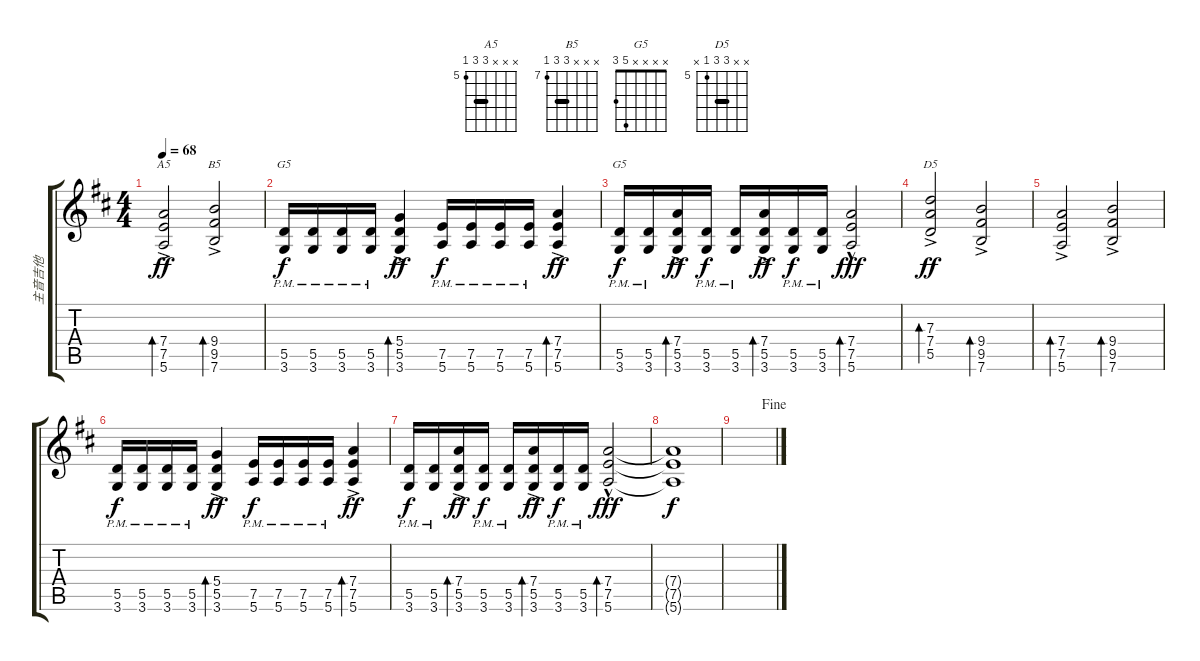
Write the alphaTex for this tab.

\track ("主音吉他" "主音吉他") {instrument distortionguitar}
\staff {score tabs}
\tuning (E4 B3 G3 D3 A2 E2) {hide}
\chord ("A5" x x x 7 7 5) {firstfret 5 barre 7}
\chord ("B5" x x x 9 9 7) {firstfret 7 barre 9}
\chord ("G5" x x x 5 5 3) {barre 5}
\chord ("G5" x x x x 5 3)
\chord ("D5" x x 7 7 5 x) {firstfret 5 barre 7}
\ts (4 4)
\tempo 68
\clef g2
\ks d
(7.4 7.5{ac} 5.6{ac}).2{bd 30 ch "A5" dy ff} (9.4 9.5{ac} 7.6{ac}).2{bd 30 ch "B5"} |
(5.5 3.6{pm}).16{ch "G5" dy f} (5.5{pm} 3.6{pm}).16 (5.5{pm} 3.6{pm}).16 (5.5{pm} 3.6{pm}).16 (5.4 5.5{ac} 3.6{ac}).4{bd 30 dy ff} (7.5{pm} 5.6{pm}).16{dy f} (7.5{pm} 5.6{pm}).16 (7.5{pm} 5.6{pm}).16 (7.5{pm} 5.6{pm}).16 (7.4 7.5{ac} 5.6{ac}).4{bd 30 dy ff} |
(5.5{pm} 3.6{pm}).16{ch "G5" dy f} (5.5{pm} 3.6{pm}).16 (7.4 5.5{ac} 3.6{ac}).16{bd 30 dy ff} (5.5{pm} 3.6{pm}).16{dy f} (5.5{pm} 3.6{pm}).16 (7.4 5.5{ac} 3.6{ac}).16{bd 30 dy ff} (5.5{pm} 3.6{pm}).16{dy f} (5.5{pm} 3.6{pm}).16 (7.4 7.5{hac} 5.6{hac}).2{bd 30 dy fff} |
(7.3 7.4{ac} 5.5{ac}).2{bd 30 ch "D5" dy ff} (9.4 9.5{ac} 7.6{ac}).2{bd 30} |
(7.4 7.5{ac} 5.6{ac}).2{bd 30} (9.4 9.5{ac} 7.6{ac}).2{bd 30} |
(5.5 3.6{pm}).16{dy f} (5.5{pm} 3.6{pm}).16 (5.5{pm} 3.6{pm}).16 (5.5{pm} 3.6{pm}).16 (5.4 5.5{ac} 3.6{ac}).4{bd 30 dy ff} (7.5{pm} 5.6{pm}).16{dy f} (7.5{pm} 5.6{pm}).16 (7.5{pm} 5.6{pm}).16 (7.5{pm} 5.6{pm}).16 (7.4 7.5{ac} 5.6{ac}).4{bd 30 dy ff} |
(5.5{pm} 3.6{pm}).16{dy f} (5.5{pm} 3.6{pm}).16 (7.4 5.5{ac} 3.6{ac}).16{bd 30 dy ff} (5.5{pm} 3.6{pm}).16{dy f} (5.5{pm} 3.6{pm}).16 (7.4 5.5{ac} 3.6{ac}).16{bd 30 dy ff} (5.5{pm} 3.6{pm}).16{dy f} (5.5{pm} 3.6{pm}).16 (7.4 7.5{hac} 5.6{hac}).2{bd 30 dy fff} |
(7.4{t} 7.5{t} 5.6{t}).1{dy f} |
\jump fine
